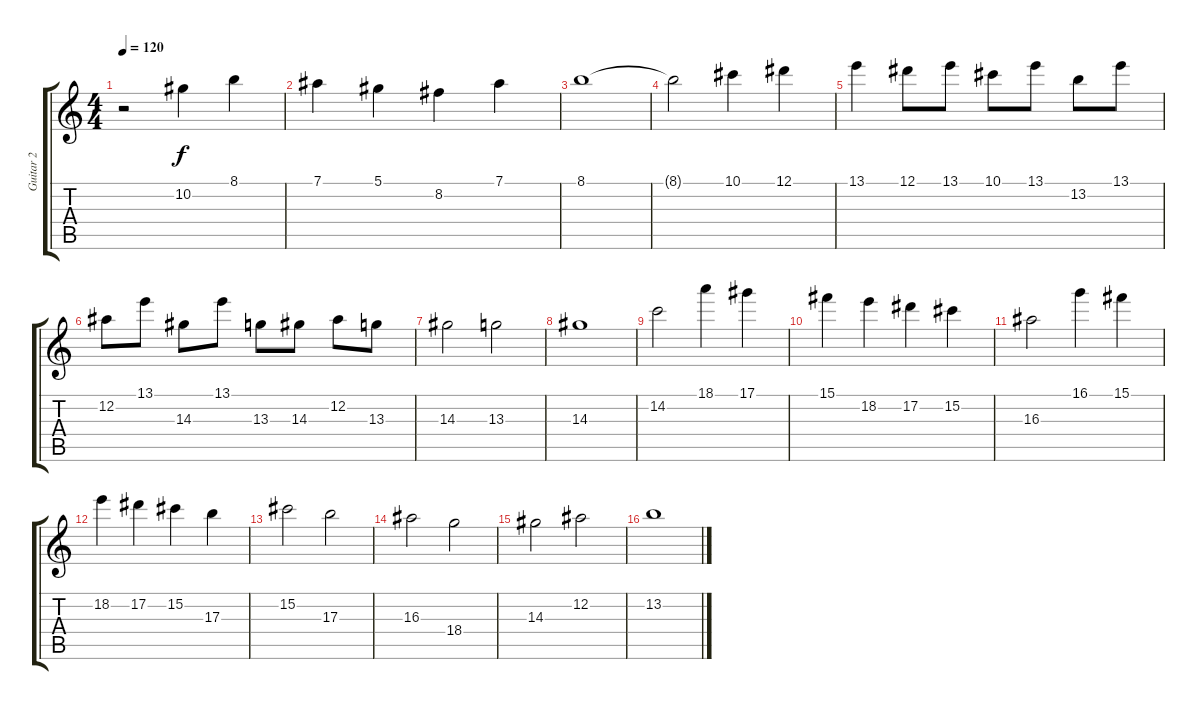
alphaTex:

\track ("Guitar 2" "Guitar 2") {instrument overdrivenguitar}
\staff {score tabs}
\tuning (Eb4 Bb3 Gb3 Db3 Ab2 Eb2) {hide}
\ts (4 4)
\tempo 120
\clef g2
\ks c
r.2{dy f} 10.2.4 8.1.4 |
7.1.4 5.1.4 8.2.4 7.1.4 |
8.1.1 |
8.1{t}.2 10.1.4 12.1.4 |
13.1.4 12.1.8 13.1.8 10.1.8 13.1.8 13.2.8 13.1.8 |
12.2.8 13.1.8 14.3.8 13.1.8 13.3.8 14.3.8 12.2.8 13.3.8 |
14.3.2 13.3.2 |
14.3.1 |
14.2.2 18.1.4 17.1.4 |
15.1.4 18.2.4 17.2.4 15.2.4 |
16.3.2 16.1.4 15.1.4 |
18.2.4 17.2.4 15.2.4 17.3.4 |
15.2.2 17.3.2 |
16.3.2 18.4.2 |
14.3.2 12.2.2 |
13.2.1
